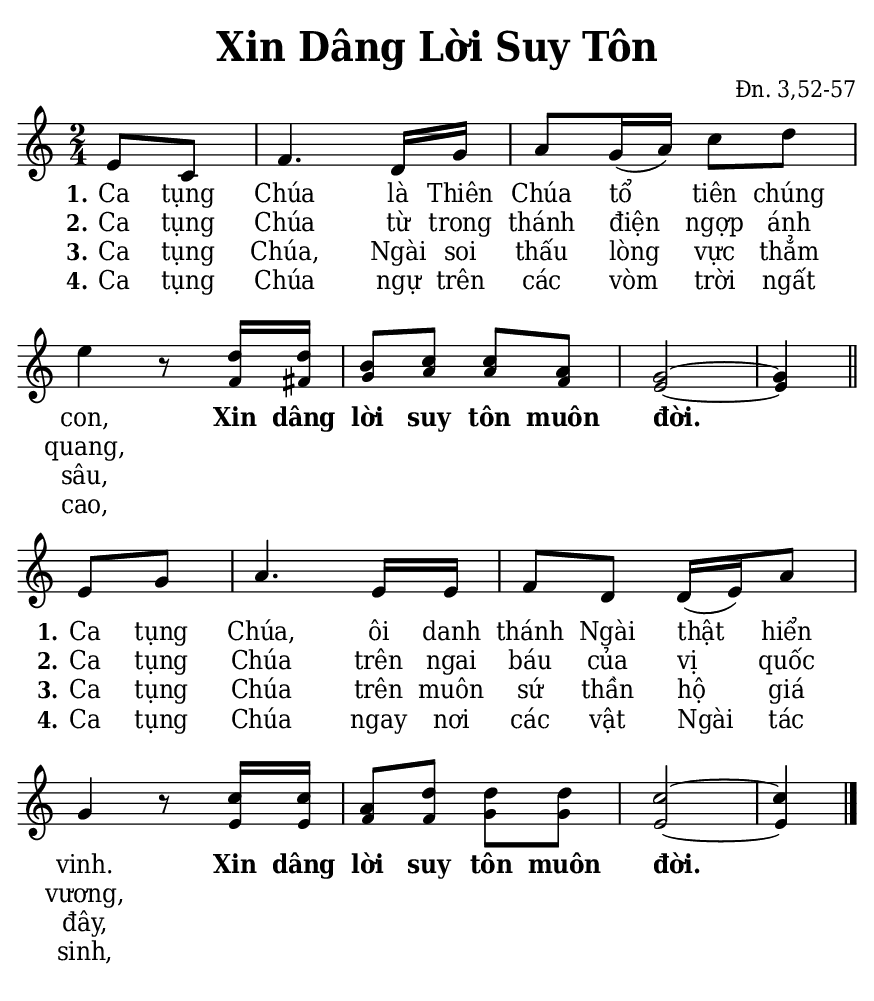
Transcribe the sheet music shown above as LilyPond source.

% Cài đặt chung\
\version "2.22.1"
\include "english.ly"

\header {
  title = \markup { \fontsize #1 "Xin Dâng Lời Suy Tôn" }
  composer = "Đn. 3,52-57"
  %arranger = "Lm. Kim Long"
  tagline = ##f
}

% Nhạc phiên khúc
nhacPhienKhucSop = \relative c' {
  \partial 4 e8 c |
  f4. d16 g |
  a8 g16 (a) c8 d |
  e4 r8 d16 d |
  b8 c c a |
  g2 ~ |
  g4 \bar "||" \break
  
  e8 g |
  a4. e16 e |
  f8 d d16 (e) a8 |
  g4 r8 c16 c |
  a8 d d d |
  c2 ~ |
  c4 \bar "|."
}

nhacPhienKhucAlto = \relative c' {
  r4 |
  R2*2
  r4 r8 f16 fs |
  g8 a a f |
  e2 ~ |
  e4
  r4 |
  R2*2
  g4 r8 e16 e |
  f8 f g g |
  e2 ~ |
  e4
}

% Lời phiên khúc
loiPhienKhucSop = \lyrics {
  <<
    {
      \set stanza = "1."
      Ca tụng Chúa là Thiên Chúa tổ tiên chúng con,
    }
    \new Lyrics {
	    \set associatedVoice = "beSop"
	    \set stanza = "2."
	    Ca tụng Chúa từ trong thánh điện ngợp ánh quang,
    }
    \new Lyrics {
	    \set associatedVoice = "beSop"
	    \set stanza = "3."
	    Ca tụng Chúa, Ngài soi thấu lòng vực thẳm sâu,
    }
    \new Lyrics {
	    \set associatedVoice = "beSop"
	    \set stanza = "4."
	    Ca tụng Chúa ngự trên các vòm trời ngất cao,
    }
  >>
  \override Lyrics.LyricText.font-series = #'bold
  Xin dâng lời suy tôn muôn đời.
  \revert Lyrics.LyricText.font-series
  
  <<
    {
      \set stanza = "1."
      Ca tụng Chúa, ôi danh thánh Ngài thật hiển vinh.
    }
    \new Lyrics {
	    \set associatedVoice = "beSop"
	    \set stanza = "2."
	    Ca tụng Chúa trên ngai báu của vị quốc vương,
    }
    \new Lyrics {
	    \set associatedVoice = "beSop"
	    \set stanza = "3."
	    Ca tụng Chúa trên muôn sứ thần hộ giá đây,
    }
    \new Lyrics {
	    \set associatedVoice = "beSop"
	    \set stanza = "4."
	    Ca tụng Chúa ngay nơi các vật Ngài tác sinh,
    }
  >>
  \override Lyrics.LyricText.font-series = #'bold
  Xin dâng lời suy tôn muôn đời.
  \revert Lyrics.LyricText.font-series
}

% Dàn trang
\paper {
  #(set-paper-size "a5")
  top-margin = 3\mm
  bottom-margin = 3\mm
  left-margin = 3\mm
  right-margin = 3\mm
  indent = #0
  #(define fonts
	 (make-pango-font-tree "Deja Vu Serif Condensed"
	 		       "Deja Vu Serif Condensed"
			       "Deja Vu Serif Condensed"
			       (/ 20 20)))
  print-page-number = ##f
  system-system-spacing = #'((basic-distance . 0.1) (padding . 3))
}

TongNhip = {
  \key c \major \time 2/4
  \set Timing.beamExceptions = #'()
  \set Timing.baseMoment = #(ly:make-moment 1/4)
}

% Đổi kích thước nốt cho bè phụ
notBePhu =
#(define-music-function (font-size music) (number? ly:music?)
   (for-some-music
     (lambda (m)
       (if (music-is-of-type? m 'rhythmic-event)
           (begin
             (set! (ly:music-property m 'tweaks)
                   (cons `(font-size . ,font-size)
                         (ly:music-property m 'tweaks)))
             #t)
           #f))
     music)
   music)

\score {
  \new ChoirStaff <<
    \new Staff \with {
        \consists "Merge_rests_engraver"
        printPartCombineTexts = ##f
      }
      <<
      \new Voice \TongNhip \partCombine 
        \nhacPhienKhucSop
        \notBePhu -1 { \nhacPhienKhucAlto }
      \new NullVoice = beSop \nhacPhienKhucSop
      \new Lyrics \lyricsto beSop \loiPhienKhucSop
      >>
  >>
  \layout {
    %\override Staff.TimeSignature.transparent = ##t
    \override Lyrics.LyricSpace.minimum-distance = #1.5
    \override Score.BarNumber.break-visibility = ##(#f #f #f)
    \override Score.SpacingSpanner.uniform-stretching = ##t
  } 
}
